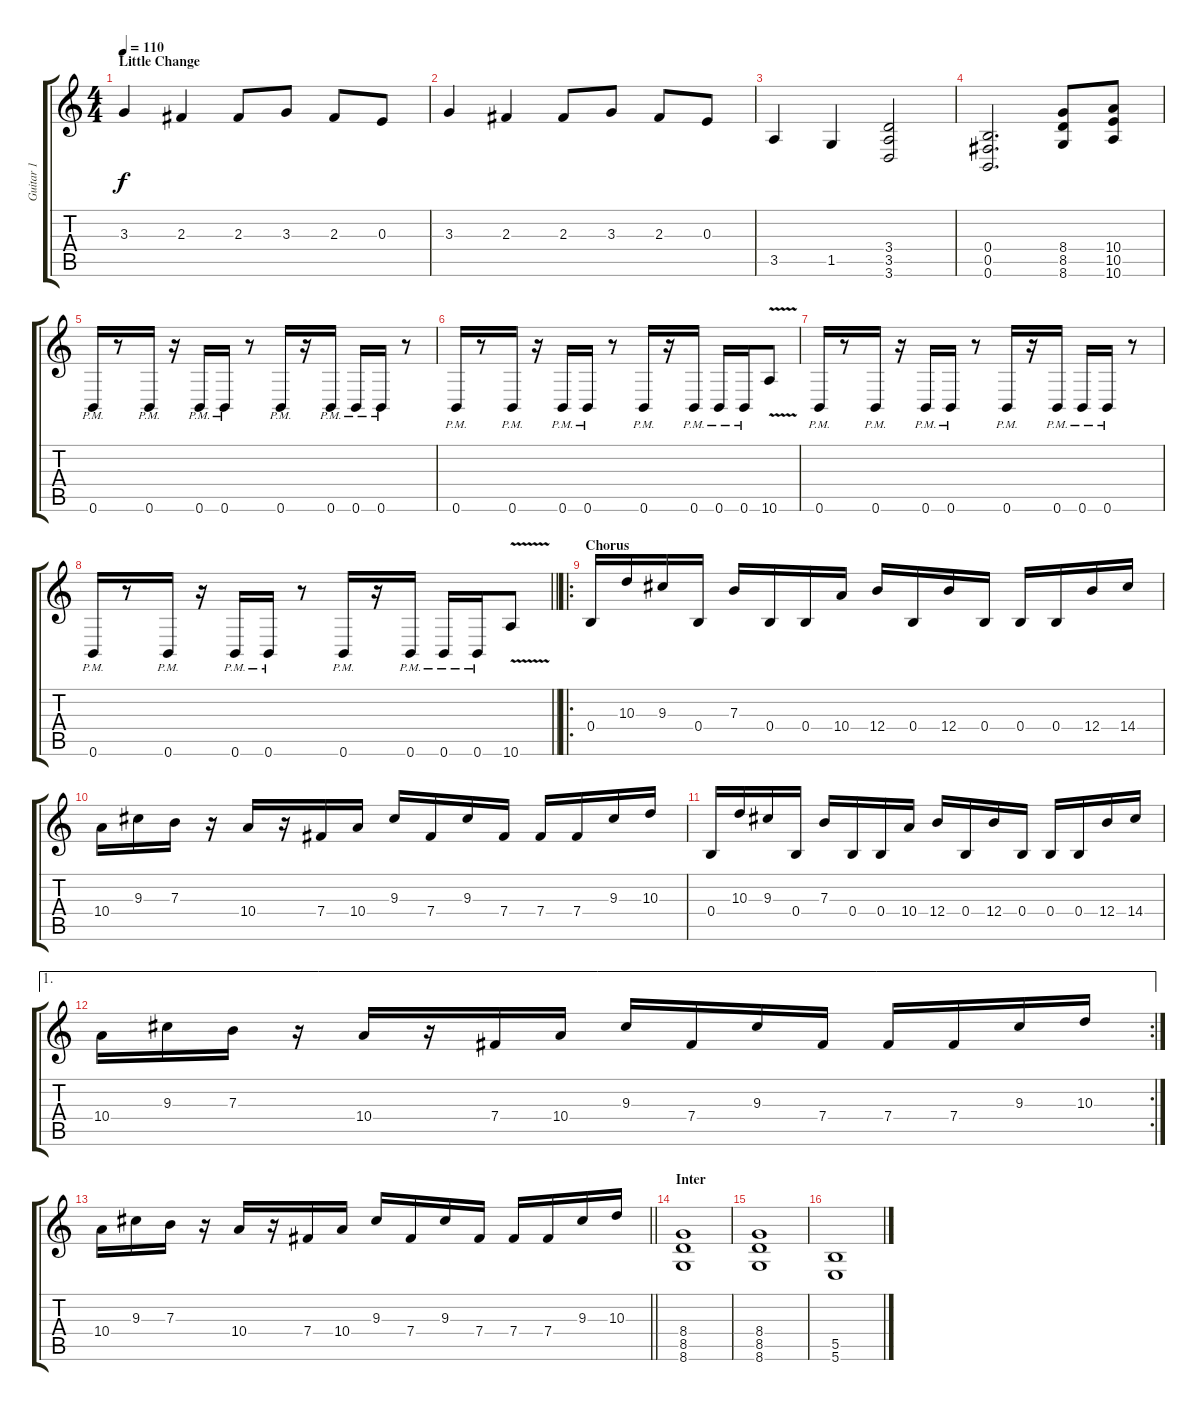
\track ("Guitar 1" "Guitar 1") {instrument distortionguitar}
\staff {score tabs}
\tuning (Db4 Ab3 E3 B2 Gb2 B1) {hide}
\ts (4 4)
\section ("" "Little Change")
\tempo 110
\clef g2
\ks c
3.3.4{dy f volume 10} 2.3.4 2.3.8 3.3.8 2.3.8 0.3.8 |
3.3.4 2.3.4 2.3.8 3.3.8 2.3.8 0.3.8 |
3.5.4 1.5.4 (3.4 3.5 3.6).2 |
(0.4 0.5 0.6).2{d} (8.4 8.5 8.6).8 (10.4 10.5 10.6).8 |
0.6{pm}.16{volume 16} r.8 0.6{pm}.16 r.16 0.6{pm}.16 0.6{pm}.16 r.8 0.6{pm}.16 r.16 0.6{pm}.16 0.6{pm}.16 0.6{pm}.16 r.8 |
0.6{pm}.16 r.8 0.6{pm}.16 r.16 0.6{pm}.16 0.6{pm}.16 r.8 0.6{pm}.16 r.16 0.6{pm}.16 0.6{pm}.16 0.6{pm}.16 10.6{v}.8 |
0.6{pm}.16 r.8 0.6{pm}.16 r.16 0.6{pm}.16 0.6{pm}.16 r.8 0.6{pm}.16 r.16 0.6{pm}.16 0.6{pm}.16 0.6{pm}.16 r.8 |
\barLineRight lightlight
0.6{pm}.16 r.8 0.6{pm}.16 r.16 0.6{pm}.16 0.6{pm}.16 r.8 0.6{pm}.16 r.16 0.6{pm}.16 0.6{pm}.16 0.6{pm}.16 10.6{v}.8 |
\ro
\section ("" "Chorus")
0.4.16 10.3.16 9.3.16 0.4.16 7.3.16 0.4.16 0.4.16 10.4.16 12.4.16 0.4.16 12.4.16 0.4.16 0.4.16 0.4.16 12.4.16 14.4.16 |
10.4.16 9.3.16 7.3.16 r.16 10.4.16 r.16 7.4.16 10.4.16 9.3.16 7.4.16 9.3.16 7.4.16 7.4.16 7.4.16 9.3.16 10.3.16 |
0.4.16 10.3.16 9.3.16 0.4.16 7.3.16 0.4.16 0.4.16 10.4.16 12.4.16 0.4.16 12.4.16 0.4.16 0.4.16 0.4.16 12.4.16 14.4.16 |
\ae 1
\rc 2
10.4.16 9.3.16 7.3.16 r.16 10.4.16 r.16 7.4.16 10.4.16 9.3.16 7.4.16 9.3.16 7.4.16 7.4.16 7.4.16 9.3.16 10.3.16 |
\barLineRight lightlight
10.4.16 9.3.16 7.3.16 r.16 10.4.16 r.16 7.4.16 10.4.16 9.3.16 7.4.16 9.3.16 7.4.16 7.4.16 7.4.16 9.3.16 10.3.16 |
\section ("" "Inter")
(8.4 8.5 8.6).1 |
(8.4 8.5 8.6).1 |
(5.5 5.6).1
